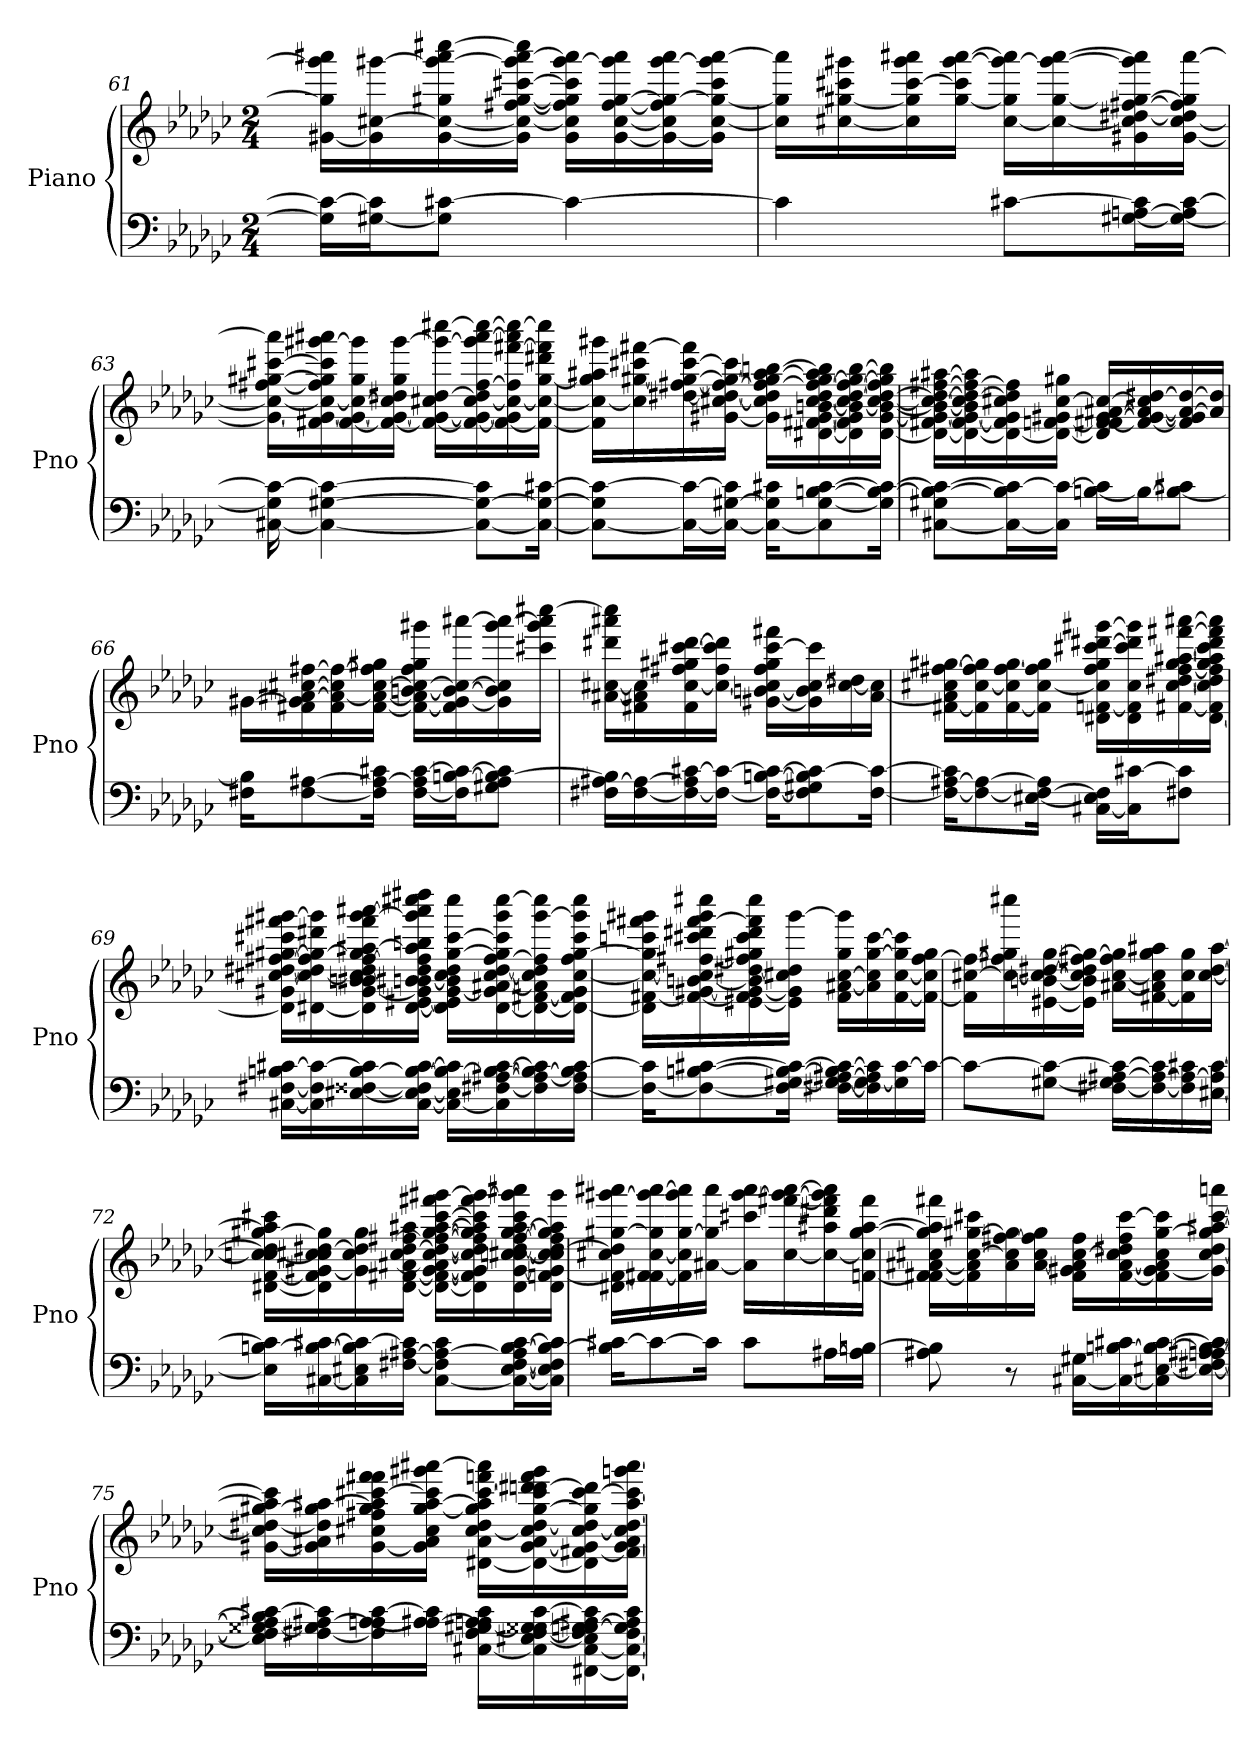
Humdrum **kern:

**kern	**kern
*part1	*part1
*staff2	*staff1
*I"Piano	*
*I'Pno	*
*clefF4	*clefG2
*k[b-e-a-d-g-c-]	*k[b-e-a-d-g-c-]
*M2/4	*M2/4
=61	=61
16G#\] 16c#\_LL	[16g#X\ 16gg#\] 16ggg#\] 16aaa#X\LL
[16G#X\ 16c#\]J	16g#\] [16cc#X\ [16ggg#X\
8G#\] [8c#X\J	[16g#\ 16cc#\_ 16gg#X\ 16ggg#\_ 16aaa#\ [16cccc#X\
.	16g#\] 16cc#\_ [16ff#X\ [16gg#\ [16ccc#X\ 16ggg#\] [16aaa#\ 16cccc#\]JJ
4c#\_	16g#\ 16cc#\] 16ff#\] 16gg#\] 16ccc#\] [16ggg#\ 16aaa#\]LL
.	[16g#\ [16cc#\ [16ff#\ [16gg#\ 16ggg#\] 16aaa#\
.	16g#\_ 16cc#\] 16ff#\] 16gg#\_ [16ggg#\ 16aaa#\
.	16g#\] [16cc#\ 16gg#\_ 16ccc#\ 16ggg#\] [16aaa#\JJ
!!LO:LB:g=z
=62	=62
4c#\]	16cc#\] 16gg#\] 16aaa#\]LL
.	[16cc#X\ [16gg#X\ 16ccc#X\ 16ggg#X\
.	16cc#\] 16gg#\] [16ccc#\ 16ggg#\ 16aaa#X\
.	[16gg#\ 16ccc#\] [16ggg#\ [16aaa#\JJ
[8c#X\L	[16cc#\ 16gg#\] 16ggg#\_ 16aaa#\]LL
.	16cc#\_ [16gg#\ 16ggg#\_ [16aaa#\
[16G#X\ [16An\ 16c#\]L	16g#X\ 16cc#\] [16dd#X\ [16ff#X\ 16gg#\_ 16ggg#\] 16aaa#\]
16G#\_ 16A\] [16c#\JJ	[16g#\ [16cc#\ 16dd#\] 16ff#\] 16gg#\] [16aaa#\JJ
=63	=63
[16C#X\ 16G#\] 16c#\_	16g#\_ 16cc#\_ [16ff#X\ [16gg#X\ [16ccc#X\ 16aaa#\]LL
4C#\_ [4G#X\ 4c#\_	16f#X\ 16g#\_ 16cc#\_ 16ff#\] 16gg#\] 16ccc#\] [16ggg#X\ 16aaa#X\
.	[16f#\ 16g#\_ 16cc#\_ 16gg#\ 16ggg#\]
.	16f#\_ 16g#\_ 16cc#\] 16dd#X\ 16gg#\ [16ggg#\JJ
.	16f#\_ 16g#\_ 16cc#X\ [16dd#\ 16ggg#\_ [16cccc#X\LL
8C#\_ 8G#\_ 8c#\]L	16f#\_ 16g#\_ [16cc#\ 16dd#\] [16ff#\ 16ggg#\] [16aaa#\ 16cccc#\_
.	16f#\_ 16g#\] 16cc#\_ 16ff#\] [16fff#X\ 16aaa#\] 16cccc#\_
16C#\_ 16G#\_ [16c#X\Jk	16f#\_ 16cc#\_ [16gg#\ 16ddd#X\ 16fff#\] 16cccc#\]JJ
!!LO:LB:g=z
=64	=64
8C#\_ 8G#\] 8c#\_L	16f#\] 16cc#\_ 16gg#\] 16aa#X\ 16ggg#X\LL
.	16cc#\] [16gg#X\ 16ccc#X\ [16fff#X\
16C#\_ 16c#\_L	[16dd#X\ [16ff#X\ 16gg#\_ [16ccc#\ 16fff#\]
16C#\_ [16G#X\ 16c#\]JJ	[16g#X\ [16cc#X\ 16dd#\_ 16ff#\_ 16gg#\_ 16ccc#\]JJ
16C#\_ 16G#\] 16c#X\KL	16g#\] 16cc#\] 16dd#\] 16ff#\_ 16gg#\] [16aa#\ [16bbn\LL
8C#\] [8G#\ [8Bn\ [8c#\	[16d#X\ [16f#X\ [16g#\ [16bn\ [16cc#\ 16dd#\ 16ff#\_ [16gg#\ 16aa#\] 16bb\]
.	16d#\] 16f#\] 16g#\] 16b\_ 16cc#\] [16dd#\ 16ff#\_ 16gg#\_ [16bb\
16G#\] 16B\_ 16c#\_Jk	[16d#\ [16g#\ 16b\_ [16cc#\ 16dd#\_ 16ff#\] 16gg#\] 16bb\]JJ
=65	=65
[8C#X\ 8G#X\ 8B\_ 8c#\_L	16d#\_ 16f#X\ 16g#\_ 16b\_ 16cc#\_ 16dd#\_ [16ff#X\ [16aa#X\LL
.	16d#\_ [16f#\ 16g#\_ 16b\] 16cc#\] 16dd#\_ 16ff#\_ 16aa#\]
16C#\_ 16B\] 16c#\_L	16d#\_ 16f#\] 16g#\] 16cc#X\ 16dd#\] 16ff#\]
16C#\] 16c#\_JJ	16d#\_ [16fn\ 16g#X\ [16cc#\ 16gg#X\JJ
[16Bn\ 16c#\]LL	16d#/] 16f/_ 16f#X/ [16g#/ [16a#X/ 16cc#/_LL
16B\J_	16f/_ 16g#/_ 16a#/_ 16cc#/] [16dd#X/
8B\_ 8c#X\J	16f/] 16g#/] 16a#/_ 16dd#/_
.	16a#/] 16dd#/]JJ
!!LO:LB:g=z
=66	=66
16F#X\ 16B\]KL	[16g#X\LL
[8F#\ [8A#X\	16f#X\ 16g#\] [16a#X\ [16cc#X\ [16ff#X\
.	16f#\ 16a#\_ 16cc#\] 16ff#\_
16F#\] 16A#\_ 16c#X\Jk	[16f#\ 16a#\_ [16cc#\ 16ff#\] 16gg#X\JJ
[16F#\ 16A#\] [16c#\LL	16f#\_ 16a#\] [16bn\ 16cc#\_ 16ff#\ 16gg#\ 16ggg#X\LL
16F#\] [16Bn\ 16c#\_J	16f#\] [16g#\ 16b\_ 16cc#\_ [16aaa#X\
8G#X\ 8A#\ 8B\_ 8c#\]J	16g#\] 16b\] 16cc#\] 16ggg#\ 16aaa#\_
.	16ccc#X\ 16ggg#\ 16aaa#\] [16cccc#X\JJ
=67	=67
16F#X\ [16A#X\ 16B\]LL	[16a#X\ [16cc#X\ 16ddd#X\ 16aaa#X\ 16cccc#\]LL
[16F#\ 16A#\_	16f#X\ 16a#\] 16cc#\]
16F#\_ 16A#\] [16c#X\	16f#\ [16cc#\ 16ff#X\ 16gg#X\ [16ccc#X\ [16ddd#\
16F#\_ 16c#\_JJ	16cc#\_ 16ff#\ 16ccc#\] 16ddd#\]JJ
16F#\_ [16Bn\ 16c#\_KL	[16g#X\ [16bn\ 16cc#\] 16ff#\ 16gg#\ [16ccc#\ 16fff#X\LL
8F#\] 8G#X\ 8B\] 8c#\_	16g#\] 16b\] [16cc#\ 16ccc#\]
.	16cc#\_ 16dd#X\
[16F#\ 16c#\_Jk	[16a#\ 16cc#\]JJ
!!LO:LB:g=z
=68	=68
16F#\_ [16A#X\ 16c#\]KL	[16f#X\ 16a#\] 16cc#X\ [16ff#X\ [16gg#X\LL
8F#\_ 8A#\_	16f#\] [16cc#\ 16ff#\] 16gg#\]
.	[16f#\ 16cc#\] [16ff#\ 16gg#\
[16E#X\ 16F#\_ 16A#\]Jk	16f#\] [16cc#\ 16ff#\] 16gg#\JJ
[16C#X\ 16E#\] 16F#\]LL	16d#X\ [16fn\ 16cc#\] 16ff#\ 16gg#\ 16ccc#X\ [16ddd#X\ [16ggg#X\LL
16C#\] [16c#X\J	16d#\ 16f\] 16cc#\ 16ccc#\ 16ddd#\] 16ggg#\]
8F#X\ 8c#\]J	[16f#X\ [16cc#\ [16dd#X\ [16ff#\ [16gg#\ [16aa#X\ [16fff#X\ [16aaa#X\
.	[16d#\ 16f#\] 16cc#\] 16dd#\] 16ff#\] 16gg#\] 16aa#\] 16ccc#\ 16ddd#\ 16fff#\] 16aaa#\]JJ
!!LO:LB:g=z
=69	=69
[16C#X\ [16F#X\ 16Bn\ [16c#X\LL	16d#\] 16g#X\ [16cc#X\ [16dd#X\ [16ff#X\ [16gg#X\ 16ccc#X\ 16fff#X\ [16ggg#X\LL
16C#\] 16F#\] 16c#\_	[16d#X\ 16cc#\_ 16dd#\] 16ff#\] 16gg#\_ 16ddd#X\ 16ggg#\]
[16E#X\ [16F##X\ [16B\ 16c#\]	16d#\] [16g#\ 16bn\ 16b#X\ 16cc#\] [16dd#\ [16ff#\ 16gg#\] [16aa#X\ 16fff#\ [16ggg#\ [16aaa#X\
[16C#\ 16E#\_ 16F##\] 16B\_ [16c#\JJ	[16d#\ [16e#X\ 16g#\] [16bn\ 16b#X\ 16dd#\] 16ff#\] 16aa#\] 16bbn\ 16ggg#\] 16aaa#\] 16cccc#X\ 16dddd#X\JJ
16C#\_ 16E#\] 16B\_ 16c#\]LL	16d#\] 16e#\] [16g#\ 16b\] 16cc#\ 16dd#\ [16gg#\ [16ccc#\ 16cccc#\LL
16C#\] [16F#X\ [16A#X\ 16B\_ [16c#\	[16d#\ 16g#\] [16a#X\ [16cc#\ [16dd#\ [16ff#\ 16gg#\] 16ccc#\] 16ggg#\ [16cccc#\
16F#\] 16A#\_ 16B\_ 16c#\]	16d#\_ [16f#X\ 16a#\] 16cc#\] 16dd#\] 16ff#\] [16ggg#\ 16cccc#\]
[16F#\ 16A#\] 16B\] [16c#\JJ	16d#\_ 16f#\] 16g#\ [16cc#\ 16ff#\ [16gg#\ 16ccc#\ 16ggg#\] 16cccc#\JJ
!!LO:PB:g=z
=70	=70
16F#\_ 16c#\]KL	16d#\] [16f#X\ 16cc#\_ 16gg#\] 16cccn\ 16fff#X\ 16ggg#X\LL
8F#\_ [8Bn\ [8c#X\	16f#\_ [16g#X\ [16bn\ 16cc#\] [16ff#X\ 16ccc#X\ 16ddd#X\ [16fff#\ 16ggg#\ 16cccc#X\
.	[16e#X\ 16f#\] 16g#\_ 16b\] [16dd#X\ 16ff#\] 16gg#X\ 16ccc#\ 16ddd#\ 16fff#\] 16cccc#\
16F#\] [16G#X\ 16B\_ 16c#\_Jk	16e#\] 16g#\] 16cc#X\ 16dd#\] [16ggg#\JJ
[16F#X\ 16G#\_ [16A#X\ 16B\] 16c#\_LL	16f#\ [16a#X\ [16cc#\ 16gg#\ 16ggg#\]LL
16F#\] 16G#\_ 16A#\] 16c#\]	16a#\] 16cc#\] [16gg#\ [16ccc#\
16G#\] [16c#\	[16f#\ [16cc#\ 16gg#\] 16ccc#\]
16c#\JJ_	16f#\_ 16cc#\] [16ff#\ 16gg#\JJ
=71	=71
8c#\L_	16f#\] [16cc#X\ 16ff#\_LL
.	16cc#\_ 16ff#\] 16gg#X\ 16cccc#X\
[8G#X\ 8c#\_J	[16e#X\ [16bn\ 16cc#\_ [16dd#X\ [16gg#\
.	16e#\] 16b\] 16cc#\] 16dd#\] 16ff#X\ 16gg#\_JJ
[16F#X\ 16G#\] [16A#X\ 16c#\_LL	[16a#X\ [16cc#\ 16ff#\ 16gg#\]LL
16F#\_ 16A#\_ 16c#\]	[16f#X\ 16a#\] 16cc#\] 16gg#\ 16aa#X\
16F#\] 16A#\_ 16c#X\	16f#\] 16cc#\ 16gg#\
[16E#X\ 16A#\] [16c#\JJ	[16cc#\ [16dd#\ [16aa#\JJ
!!LO:LB:g=z
=72	=72
16E#\] [16Bn\ 16c#\]LL	[16d#X\ [16f\ [16ccn\ 16cc#\] 16dd#\] [16gg#X\ 16aa#\] 16ccc#X\LL
[16C#X\ 16B\_ [16c#X\	16d#\] 16f\] [16g#X\ 16cc\] 16cc#X\ [16dd#X\ 16gg#\]
16C#\] 16E#X\ 16B\] 16c#\_	16g#\] 16cc#\ 16dd#\] 16gg#\
[16F#X\ [16A#X\ 16c#\]JJ	[16d#\ [16f#X\ [16a#X\ 16cc#\ [16dd#\ [16ff#X\ 16aa#X\JJ
[8C#\ 8F#\] 8A#\_ 8c#\L	16d#\_ 16f#\_ [16g#\ 16a#\] [16cc#\ 16dd#\_ 16ff#\_ [16gg#\ [16aa#\ [16ccc#\ 16fff#X\ [16ggg#X\LL
.	16d#\] 16f#\] 16g#\] 16cc#\] 16dd#\] 16ff#\] 16gg#\] 16aa#\] 16ccc#\] 16fff#\ 16ggg#\_
16C#\_ [16E#\ [16F#\ 16A#\] [16B\ [16c#\L	16d#\ [16g#\ [16ccn\ [16cc#X\ [16dd#\ [16ff#\ [16gg#\ [16aa#\ 16ccc#\ 16ggg#\] 16aaa#X\
16C#\] 16E#\] 16F#\] 16B\_ 16c#\]JJ	16d#\ [16fn\ 16g#\] 16cc\] 16cc#\] 16dd#\_ 16ff#\] 16gg#\] 16aa#\] 16ggg#\JJ
=73	=73
16B\] [16c#X\KL	16d#X\ 16f\_ 16cc#X\ 16dd#\] [16gg#X\ [16ggg#X\ 16aaa#X\LL
8c#\_	16f\] [16f#X\ [16cc#\ 16gg#\] 16ggg#\] [16aaa#\
.	16f#\] 16cc#\] [16gg#\ 16ggg#\ 16aaa#\]
16c#\Jk]	[16a#X\ 16gg#\] 16aaa#\JJ
8c#\L	16a#\] 16ccc#X\ [16ggg#\ 16aaa#\LL
.	[16cc#\ [16fff#X\ 16ggg#\_ [16aaa#\
[16A#X\L	16cc#\_ 16aa#X\ 16ddd#X\ 16fff#\] 16ggg#\] 16aaa#\]
16A#\] [16Bn\JJ	[16fn\ 16cc#\] [16gg#\ [16aa#\ 16fff#\JJ
!!LO:LB:g=z
=74	=74
8A#X\ 8B\]	16f\] [16f#X\ [16a#X\ 16cc#X\ 16gg#\] 16aa#\] 16fff#X\LL
.	16f#\] 16a#\] [16cc#\ [16gg#X\ 16ccc#X\
8r	16a#\ 16cc#\] [16ff#X\ 16gg#\]
.	[16a#\ 16cc#\ 16ff#\] 16gg#\JJ
[16C#X\ 16G#X\LL	16f#\ 16g#X\ 16a#\] [16cc#\ 16ff#\LL
16C#\_ [16Bn\ 16c#X\	[16f#\ [16a#\ 16cc#\] 16dd#X\ 16ff#\ [16ccc#\
16C#\] [16E#X\ 16B\_ [16c#\	16f#\] [16g#\ 16a#\] 16cc#\ [16gg#\ 16ccc#\]
16E#\_ [16F#X\ 16An\ [16A#X\ 16B\_ 16c#\]JJ	16g#\] [16cc#\ 16dd#\ 16gg#\] [16aa#X\ [16ccc#\ 16aaan\JJ
!!LO:LB:g=z
=75	=75
16E#\] 16F#\] [16G##X\ 16A#\] 16B\] [16c#X\LL	[16g#X\ 16cc#\] [16dd#X\ [16gg#X\ 16aa#\] 16ccc#\]LL
[16F#X\ 16G##\] [16A#X\ 16c#\]	16g#\] 16a#X\ 16dd#\] 16gg#\] [16aa#X\
16F#\] [16An\ 16A#\] [16c#\	[16g#\ 16cc#X\ 16ff#X\ 16gg#\ 16aa#\] [16ccc#X\ 16fff\ 16fff#X\
16A\] [16A#X\ 16c#\]JJ	16g#\] 16a#\ 16cc#\ [16gg#\ [16aa#\ 16ccc#\] 16ggg#X\ [16aaa#X\JJ
[16C#X\ 16F#\ [16G#X\ 16An\ 16A#\] 16c#\LL	[16d#X\ 16a#\ [16cc#\ 16dd#\ 16gg#\] 16aa#\] [16ccc#\ 16fffn\ 16aaa#\]LL
16C#\] [16E#X\ [16F#\ 16G#\] [16G##X\ [16c#\	16d#\_ [16g#\ 16a#\ 16cc#\] [16dd#\ [16gg#\ 16ccc#\] [16dddn\ 16ddd#X\ 16fff\ 16ggg#\
[16FF#X\ [16C#\ 16E#\] 16F#\] [16Gn\ 16G##\] [16A#X\ 16c#\]	16d#\] [16f#X\ 16g#\] [16cc#\ 16dd#\] 16gg#\] [16ccc#\ 16ddd\]
16FF#\_ 16C#\_ [16F#\ 16G\] 16A#\] 16c#\JJ	16f#\] [16g#\ [16a#\ 16cc#\] [16dd#\ [16aa#\ 16ccc#\] [16gggn\ 16aaa#\JJ
=	=
*-	*-
